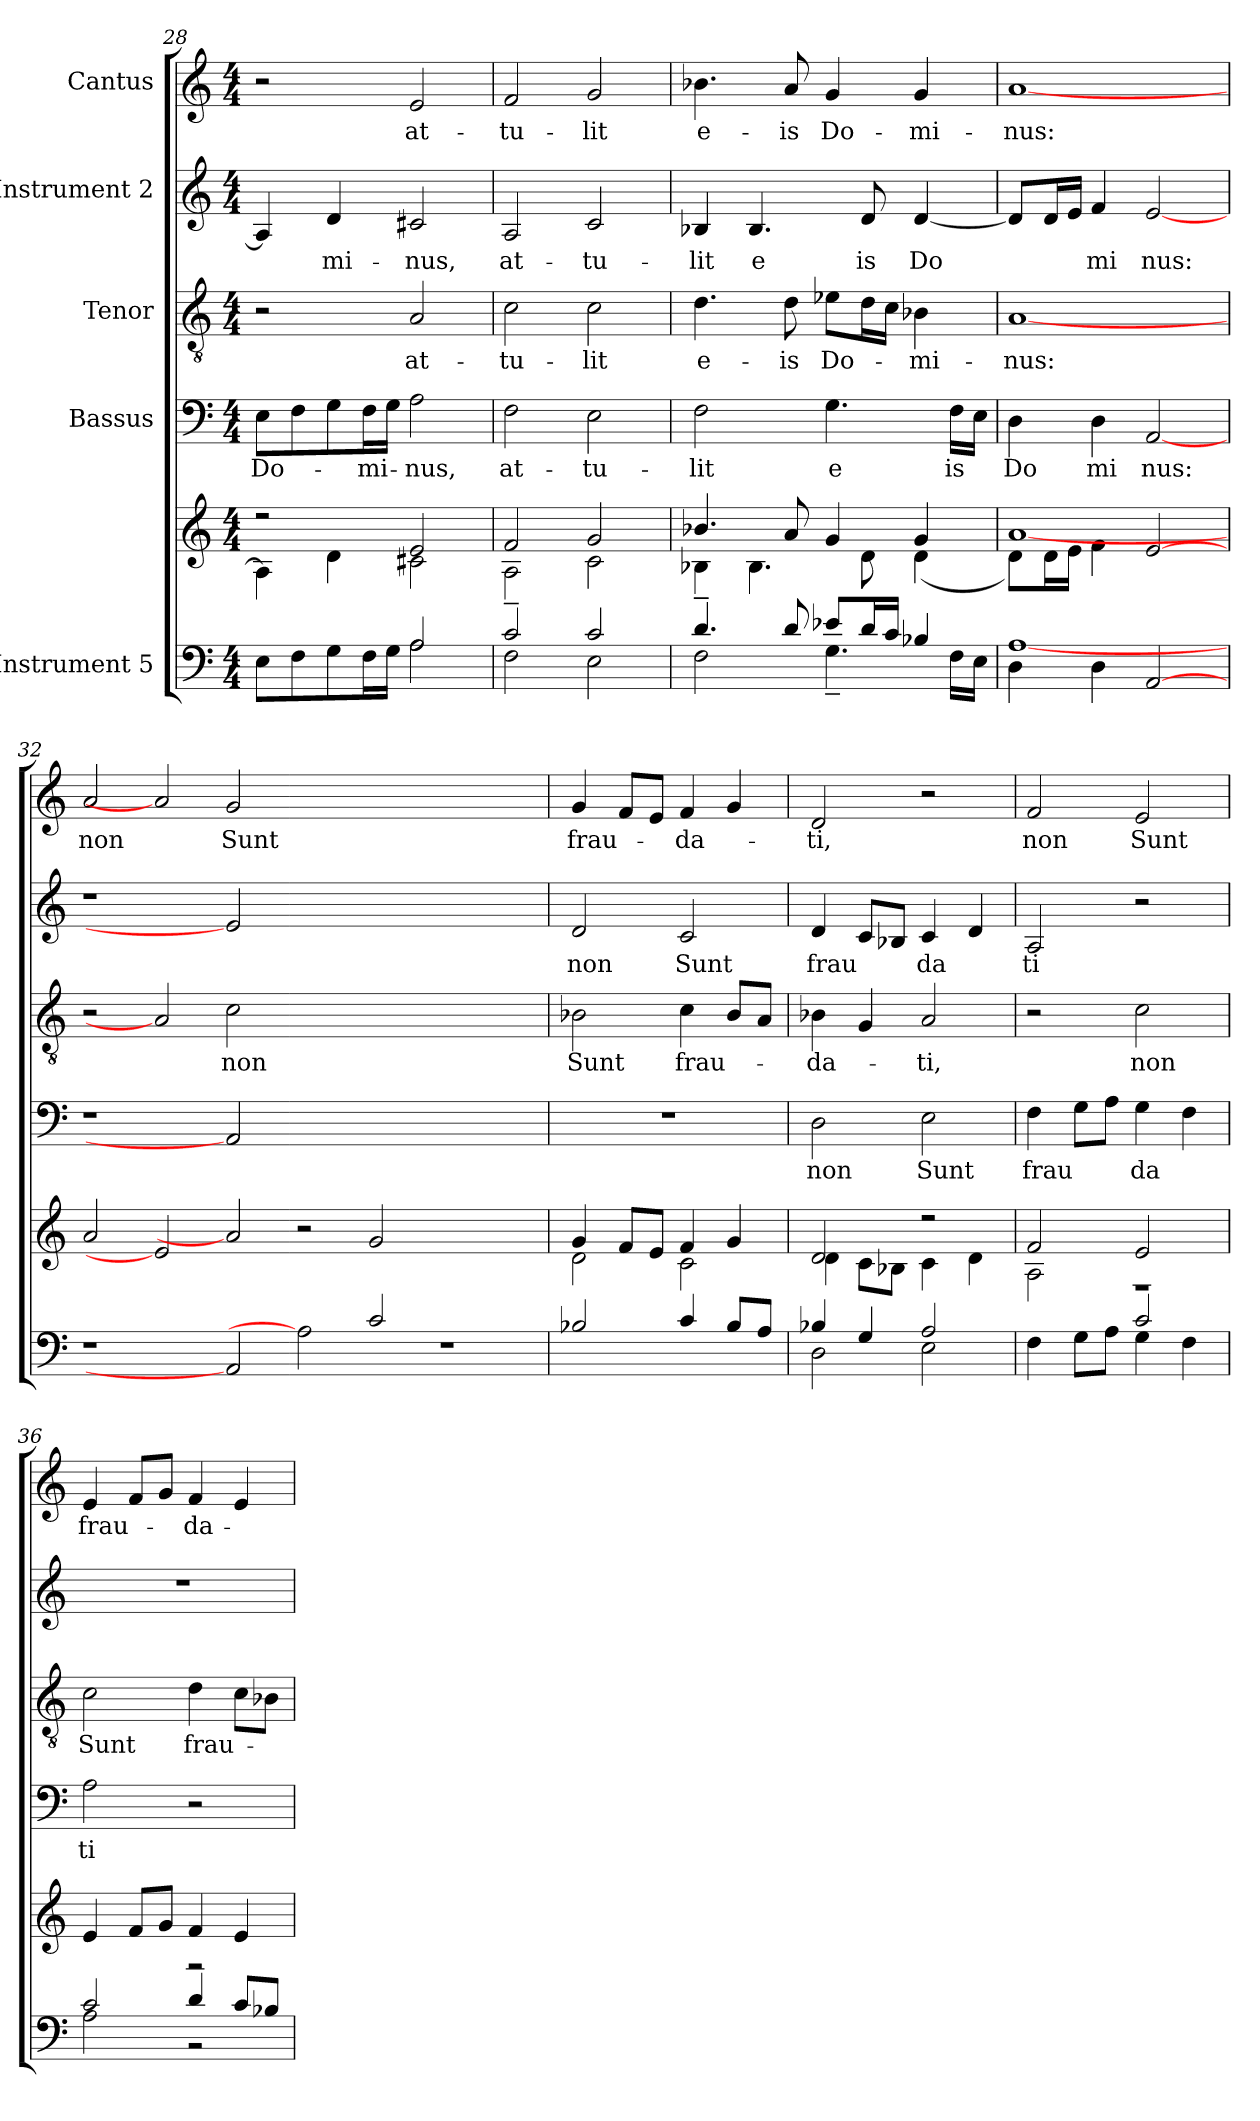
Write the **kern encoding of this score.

**kern	**kern	**kern	**text	**kern	**text	**kern	**text	**kern	**text
*part5	*part5	*part4	*part4	*part3	*part3	*part2	*part2	*part1	*part1
*staff6	*staff5	*staff4	*staff4	*staff3	*staff3	*staff2	*staff2	*staff1	*staff1
*I"Instrument 5	*	*I"Bassus	*	*I"Tenor	*	*I"Instrument 2	*	*I"Cantus	*
*clefF4	*clefG2	*clefF4	*	*clefGv2	*	*clefG2	*	*clefG2	*
*M4/4	*M4/4	*M4/4	*	*M4/4	*	*M4/4	*	*M4/4	*
=28	=28	=28	=28	=28	=28	=28	=28	=28	=28
*^	*^	*	*	*	*	*	*	*	*
!	!	!	!	!	!LO:LY:b:cj	!	!	!	!	!	!
2ryy	8E\L	2r	4A\]	8E\L	Do-	2r	.	4A/]	.	2r	.
.	8F\	.	.	8F\	.	.	.	.	.	.	.
!	!	!	!	!	!	!	!	!	!LO:LY:b:cj	!	!
.	8G\	.	4d\	8G\	.	.	.	4d/	-mi-	.	.
!	!	!	!	!	!LO:LY:b:cj	!	!	!	!	!	!
.	16F\	.	.	16F\	-mi-	.	.	.	.	.	.
.	16G\J	.	.	16G\J	.	.	.	.	.	.	.
!	!	!	!	!	!LO:LY:b:cj	!	!LO:LY:b:cj	!	!LO:LY:b:cj	!	!LO:LY:b:cj
2A/	2A\	2e/	2c#X\	2A\	-nus,	2A/	at-	2c#X/	-nus,	2e/	at-
=29	=29	=29	=29	=29	=29	=29	=29	=29	=29	=29	=29
!	!	!	!	!	!LO:LY:b:cj	!	!LO:LY:b:cj	!	!LO:LY:b:cj	!	!LO:LY:b:cj
2c/	2F\	2f/	2A~>\	2F\	at-	2c\	-tu-	2A/	at-	2f/	-tu-
!	!	!	!	!	!LO:LY:b:cj	!	!LO:LY:b:cj	!	!LO:LY:b:cj	!	!LO:LY:b:cj
2c/	2E\	2g/	2c\	2E\	-tu-	2c\	-lit	2c/	-tu-	2g/	-lit
!!LO:PB:g=z
=30	=30	=30	=30	=30	=30	=30	=30	=30	=30	=30	=30
!	!	!	!	!	!LO:LY:b:cj	!	!LO:LY:b:cj	!	!LO:LY:b:cj	!	!LO:LY:b:cj
4.d/	2F\	4.b-X/	4B-X~>\	2F\	-lit	4.d\	e-	4B-X/	-lit	4.b-X\	e-
!	!	!	!	!	!	!	!	!	!LO:LY:b:cj	!	!
.	.	.	4.B-\	.	.	.	.	4.B-/	e	.	.
!	!	!	!	!	!	!	!LO:LY:b:cj	!	!	!	!LO:LY:b:cj
8d/	.	8a/	.	.	.	8d\	-is	.	.	8a/	-is
!	!	!	!	!	!LO:LY:b:cj	!	!LO:LY:b:cj	!	!	!	!LO:LY:b:cj
8e-X/L	4.G~>\	4g/	.	4.G\	e	8e-X\L	Do-	.	.	4g/	Do-
!	!	!	!	!	!	!	!	!	!LO:LY:b:cj	!	!
16d/	.	.	8d\	.	.	16d\	.	8d/	is	.	.
16c/J	.	.	.	.	.	16c\J	.	.	.	.	.
!	!	!	!	!	!	!	!LO:LY:b:cj	!	!LO:LY:b:cj	!	!LO:LY:b:cj
4B-X/	.	4g/	(<4d\	.	.	4B-X\	-mi-	[<4d/	Do	4g/	-mi-
!	!	!	!	!	!LO:LY:b:cj	!	!	!	!	!	!
.	16F\L	.	.	16F\L	is	.	.	.	.	.	.
.	16E\J	.	.	16E\J	.	.	.	.	.	.	.
=31	=31	=31	=31	=31	=31	=31	=31	=31	=31	=31	=31
!	!	!	!	!	!LO:LY:b:cj	!	!LO:LY:b:cj	!	!	!	!LO:LY:b:cj
4D\	[1A	8d\L)	[1a	4D\	Do	[1A	-nus:	8d/L]	.	[1a	-nus:
.	.	16d\	.	.	.	.	.	16d/	.	.	.
.	.	16e\J	.	.	.	.	.	16e/J	.	.	.
!	!	!	!	!	!LO:LY:b:cj	!	!	!	!LO:LY:b:cj	!	!
4D\	.	4f\	.	4D\	mi	.	.	4f/	mi	.	.
!	!	!	!	!	!LO:LY:b:cj	!	!	!	!LO:LY:b:cj	!	!
[2AA	.	[2e	.	[2AA	nus:	.	.	[2e	nus:	.	.
*v	*v	*	*	*	*	*	*	*	*	*	*
*	*v	*v	*	*	*	*	*	*	*	*
=32	=32	=32	=32	=32	=32	=32	=32	=32	=32
!	!	!	!	!	!	!	!	!	!LO:LY:b:cj
1r	2a/	1r	.	2r	.	1r	.	2a/	non
.	2e]	.	.	2A]	.	.	.	2a]	.
!	!	!	!	!	!LO:LY:b:cj	!	!	!	!LO:LY:b:cj
2AA]	2a]	2AA]	.	2c\	non	2e]	.	2g/	Sunt
2A]	2r	0ryy	.	0ryy	.	0ryy	.	0ryy	.
2c/	2g/	.	.	.	.	.	.	.	.
1r	1ryy	.	.	.	.	.	.	.	.
=33	=33	=33	=33	=33	=33	=33	=33	=33	=33
*	*^	*	*	*	*	*	*	*	*
!	!	!	!	!	!	!LO:LY:b:cj	!	!LO:LY:b:cj	!	!LO:LY:b:cj
2B-X/	4g/	2d\	1r	.	2B-X\	Sunt	2d/	non	4g/	frau-
.	8f/L	.	.	.	.	.	.	.	8f/L	.
.	8e/J	.	.	.	.	.	.	.	8e/J	.
!	!	!	!	!	!	!LO:LY:b:cj	!	!LO:LY:b:cj	!	!LO:LY:b:cj
4c/	4f/	2c\	.	.	4c\	frau-	2c/	Sunt	4f/	-da-
8B-/L	4g/	.	.	.	8B-/L	.	.	.	4g/	.
8A/J	.	.	.	.	8A/J	.	.	.	.	.
=34	=34	=34	=34	=34	=34	=34	=34	=34	=34	=34
*^	*	*	*	*	*	*	*	*	*	*
!	!	!	!	!	!LO:LY:b:cj	!	!LO:LY:b:cj	!	!LO:LY:b:cj	!	!LO:LY:b:cj
4B-X/	2D\	2d/	4d\	2D\	non	4B-X\	-da-	4d/	frau	2d/	-ti,
4G/	.	.	8c\L	.	.	4G/	.	8c/L	.	.	.
.	.	.	8B-X\J	.	.	.	.	8B-X/J	.	.	.
!	!	!	!	!	!LO:LY:b:cj	!	!LO:LY:b:cj	!	!LO:LY:b:cj	!	!
2A/	2E\	2r	4c\	2E\	Sunt	2A/	-ti,	4c/	da	2r	.
.	.	.	4d\	.	.	.	.	4d/	.	.	.
=35	=35	=35	=35	=35	=35	=35	=35	=35	=35	=35	=35
!	!	!	!	!	!LO:LY:b:cj	!	!	!	!LO:LY:b:cj	!	!LO:LY:b:cj
2ryy	4F\	2f/	2A\	4F\	frau	2r	.	2A/	ti	2f/	non
.	8G\L	.	.	8G\L	.	.	.	.	.	.	.
.	8A\J	.	.	8A\J	.	.	.	.	.	.	.
!	!	!	!LO:N:vis=1	!	!LO:LY:b:cj	!	!LO:LY:b:cj	!	!	!	!LO:LY:b:cj
2c/	4G\	2e/	2r	4G\	da	2c\	non	2r	.	2e/	Sunt
.	4F\	.	.	4F\	.	.	.	.	.	.	.
=36	=36	=36	=36	=36	=36	=36	=36	=36	=36	=36	=36
!	!	!	!	!	!LO:LY:b:cj	!	!LO:LY:b:cj	!	!	!	!LO:LY:b:cj
2c/	2A\	4e/	2ryy	2A\	ti	2c\	Sunt	1r	.	4e/	frau-
.	.	8f/L	.	.	.	.	.	.	.	8f/L	.
.	.	8g/J	.	.	.	.	.	.	.	8g/J	.
!	!	!	!	!	!	!	!LO:LY:b:cj	!	!	!	!LO:LY:b:cj
4d/	2r	4f/	2r	2r	.	4d\	frau-	.	.	4f/	-da-
8c/L	.	4e/	.	.	.	8c\L	.	.	.	4e/	.
8B-X/J	.	.	.	.	.	8B-X\J	.	.	.	.	.
*v	*v	*	*	*	*	*	*	*	*	*	*
*	*v	*v	*	*	*	*	*	*	*	*
=	=	=	=	=	=	=	=	=	=
*-	*-	*-	*-	*-	*-	*-	*-	*-	*-
